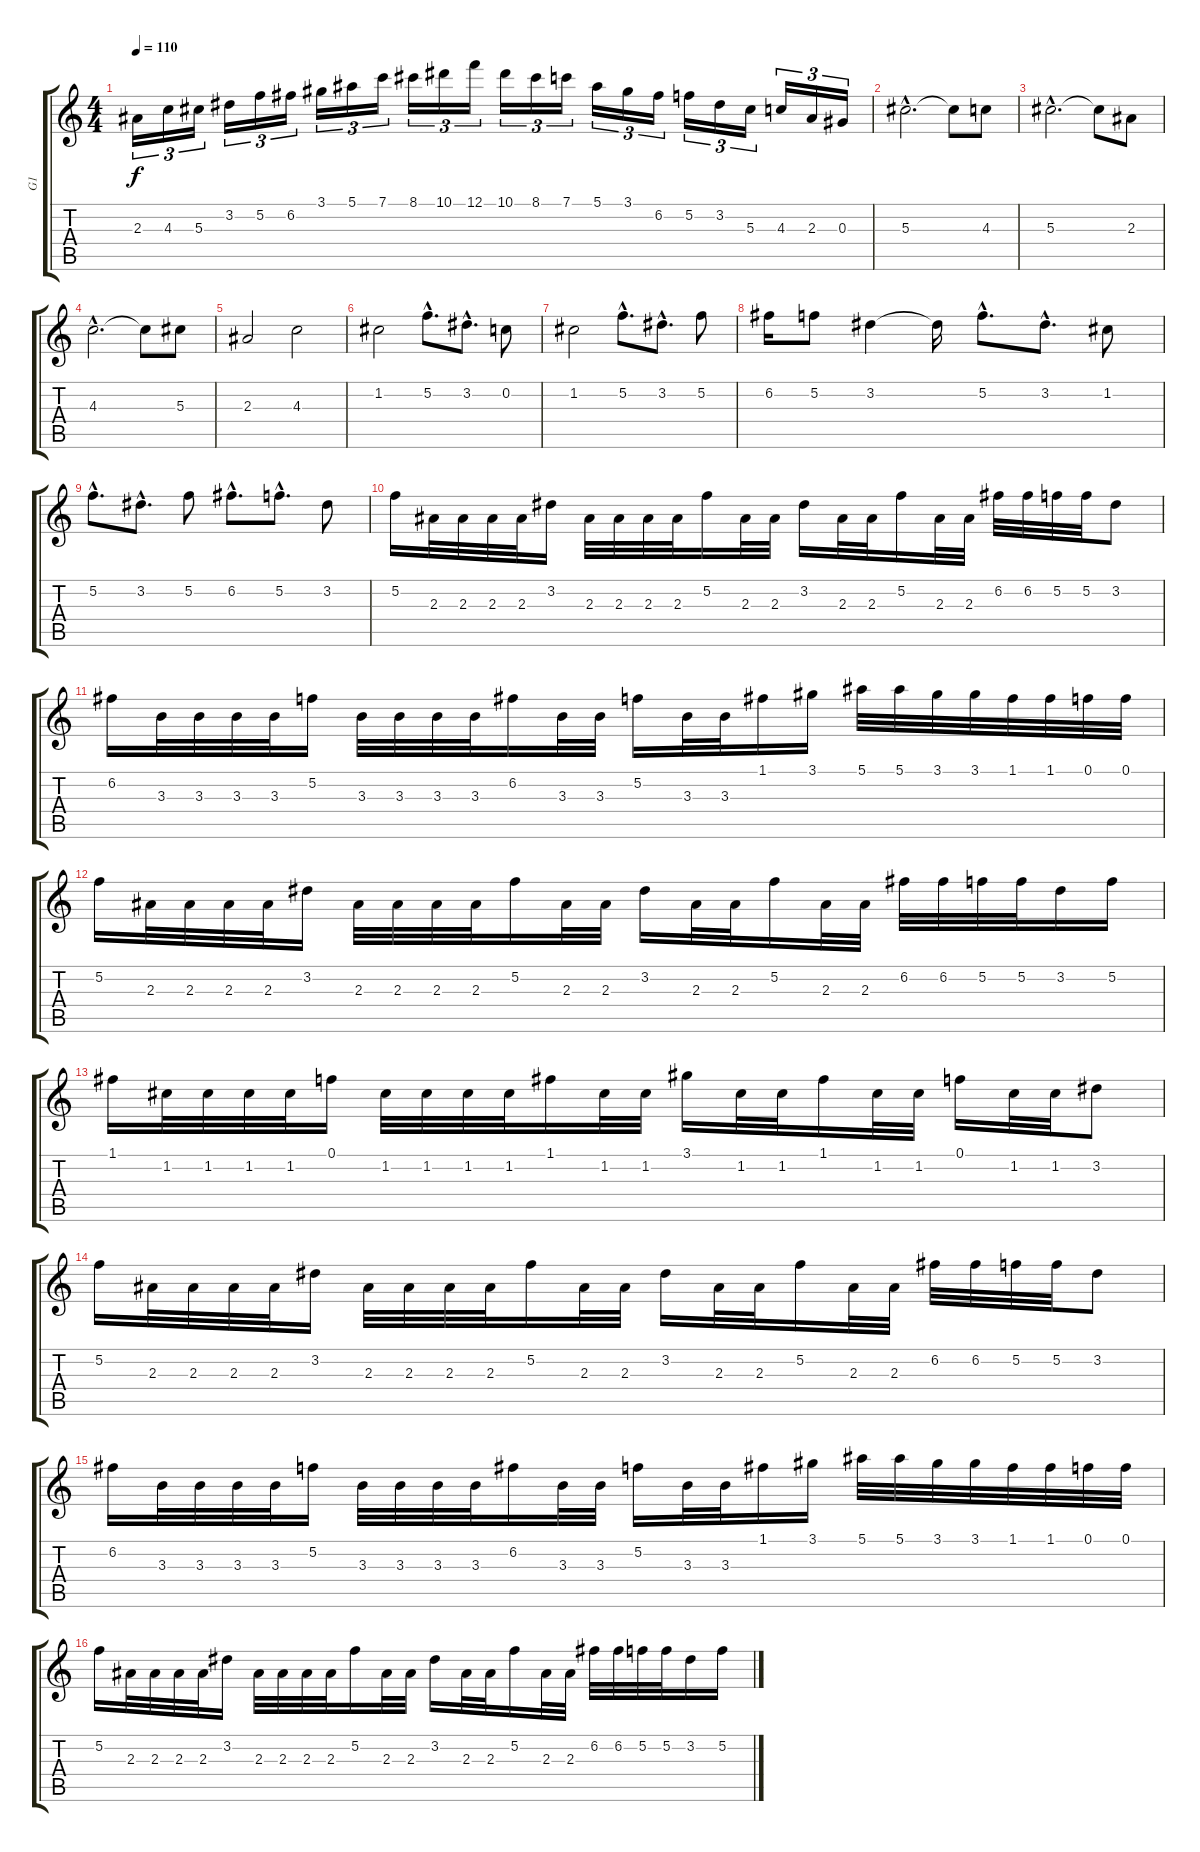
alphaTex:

\track ("G1" "G1") {instrument overdrivenguitar}
\staff {score tabs}
\tuning (F4 C4 Ab3 Eb3 Bb2 F2) {hide}
\ts (4 4)
\section ("" "")
\tempo 110
\clef g2
\ks c
2.3.16{tu (3 2) dy f} 4.3.16{tu (3 2)} 5.3.16{tu (3 2)} 3.2.16{tu (3 2)} 5.2.16{tu (3 2)} 6.2.16{tu (3 2)} 3.1.16{tu (3 2)} 5.1.16{tu (3 2)} 7.1.16{tu (3 2)} 8.1.16{tu (3 2)} 10.1.16{tu (3 2)} 12.1.16{tu (3 2)} 10.1.16{tu (3 2)} 8.1.16{tu (3 2)} 7.1.16{tu (3 2)} 5.1.16{tu (3 2)} 3.1.16{tu (3 2)} 6.2.16{tu (3 2)} 5.2.16{tu (3 2)} 3.2.16{tu (3 2)} 5.3.16{tu (3 2)} 4.3.16{tu (3 2)} 2.3.16{tu (3 2)} 0.3.16{tu (3 2)} |
5.3{hac}.2{d} 5.3{t}.8 4.3.8 |
5.3{hac}.2{d} 5.3{t}.8 2.3.8 |
4.3{hac}.2{d} 4.3{t}.8 5.3.8 |
2.3.2 4.3.2 |
1.2.2 5.2{hac}.8{d} 3.2{hac}.8{d} 0.2.8 |
1.2.2 5.2{hac}.8{d} 3.2{hac}.8{d} 5.2.8 |
6.2.16 5.2.8 3.2.4 3.2{t}.16 5.2{hac}.8{d} 3.2{hac}.8{d} 1.2.8 |
5.2{hac}.8{d} 3.2{hac}.8{d} 5.2.8 6.2{hac}.8{d} 5.2{hac}.8{d} 3.2.8 |
\section ("" "")
5.2.16{volume 13 instrument distortionguitar} 2.3.32 2.3.32 2.3.32 2.3.32 3.2.16 2.3.32 2.3.32 2.3.32 2.3.32 5.2.16 2.3.32 2.3.32 3.2.16 2.3.32 2.3.32 5.2.16 2.3.32 2.3.32 6.2.32 6.2.32 5.2.32 5.2.32 3.2.8 |
6.2.16 3.3.32 3.3.32 3.3.32 3.3.32 5.2.16 3.3.32 3.3.32 3.3.32 3.3.32 6.2.16 3.3.32 3.3.32 5.2.16 3.3.32 3.3.32 1.1.16 3.1.16 5.1.32 5.1.32 3.1.32 3.1.32 1.1.32 1.1.32 0.1.32 0.1.32 |
5.2.16 2.3.32 2.3.32 2.3.32 2.3.32 3.2.16 2.3.32 2.3.32 2.3.32 2.3.32 5.2.16 2.3.32 2.3.32 3.2.16 2.3.32 2.3.32 5.2.16 2.3.32 2.3.32 6.2.32 6.2.32 5.2.32 5.2.32 3.2.16 5.2.16 |
1.1.16 1.2.32 1.2.32 1.2.32 1.2.32 0.1.16 1.2.32 1.2.32 1.2.32 1.2.32 1.1.16 1.2.32 1.2.32 3.1.16 1.2.32 1.2.32 1.1.16 1.2.32 1.2.32 0.1.16 1.2.32 1.2.32 3.2.8 |
5.2.16 2.3.32 2.3.32 2.3.32 2.3.32 3.2.16 2.3.32 2.3.32 2.3.32 2.3.32 5.2.16 2.3.32 2.3.32 3.2.16 2.3.32 2.3.32 5.2.16 2.3.32 2.3.32 6.2.32 6.2.32 5.2.32 5.2.32 3.2.8 |
6.2.16 3.3.32 3.3.32 3.3.32 3.3.32 5.2.16 3.3.32 3.3.32 3.3.32 3.3.32 6.2.16 3.3.32 3.3.32 5.2.16 3.3.32 3.3.32 1.1.16 3.1.16 5.1.32 5.1.32 3.1.32 3.1.32 1.1.32 1.1.32 0.1.32 0.1.32 |
5.2.16 2.3.32 2.3.32 2.3.32 2.3.32 3.2.16 2.3.32 2.3.32 2.3.32 2.3.32 5.2.16 2.3.32 2.3.32 3.2.16 2.3.32 2.3.32 5.2.16 2.3.32 2.3.32 6.2.32 6.2.32 5.2.32 5.2.32 3.2.16 5.2.16
